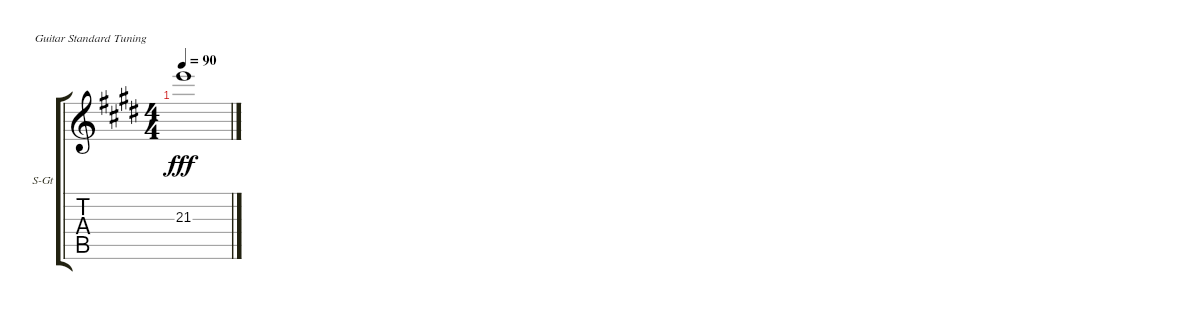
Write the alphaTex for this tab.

\bracketExtendMode groupsimilarinstruments
\firstSystemTrackNameOrientation horizontal
\otherSystemsTrackNameOrientation horizontal
\track ("Glockenspiel" "S-Gt") {instrument glockenspiel}
\staff {score tabs}
\tuning (E4 B3 G3 D3 A2 E2)
\displaytranspose 12
\ts (4 4)
\tempo 90
\clef g2
\ks e
21.3.1{dy fff}
